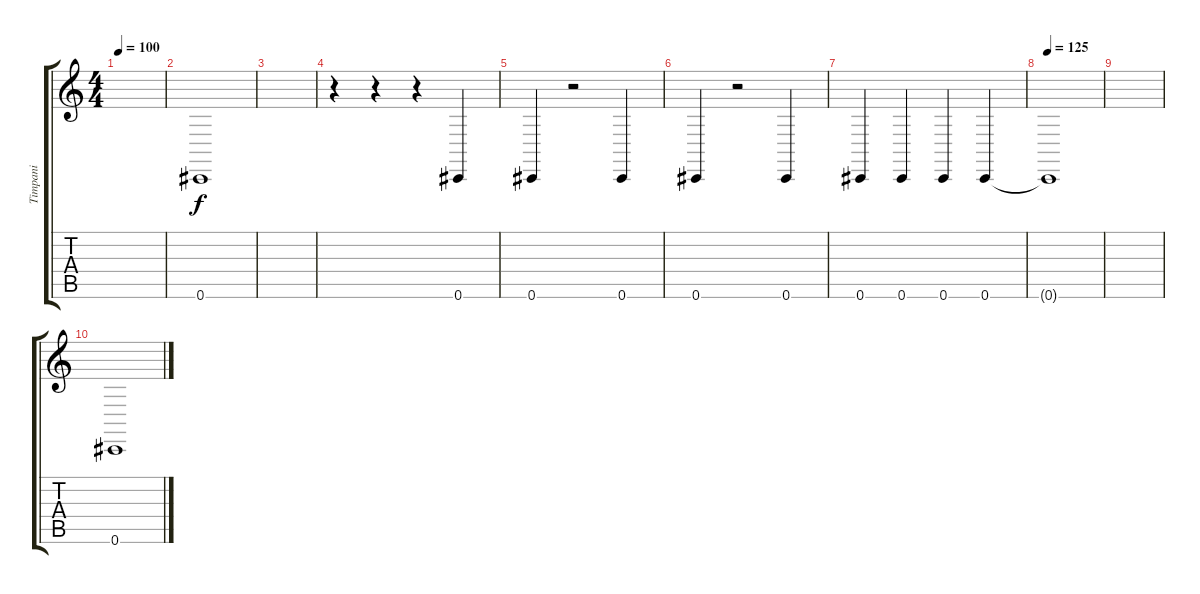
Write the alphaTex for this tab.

\track ("Timpani" "Timpani") {instrument timpani}
\staff {score tabs}
\tuning (Eb4 Bb3 Gb3 Db3 Ab2 Db2) {hide}
\ts (4 4)
\tempo 100
\clef g2
\ks c
|
0.6.1 |
|
r.4 r.4 r.4 0.6.4{dy f} |
0.6.4 r.2 0.6.4 |
0.6.4 r.2 0.6.4 |
0.6.4 0.6.4 0.6.4 0.6.4 |
\tempo 125
0.6{t}.1 |
|
0.6.1
